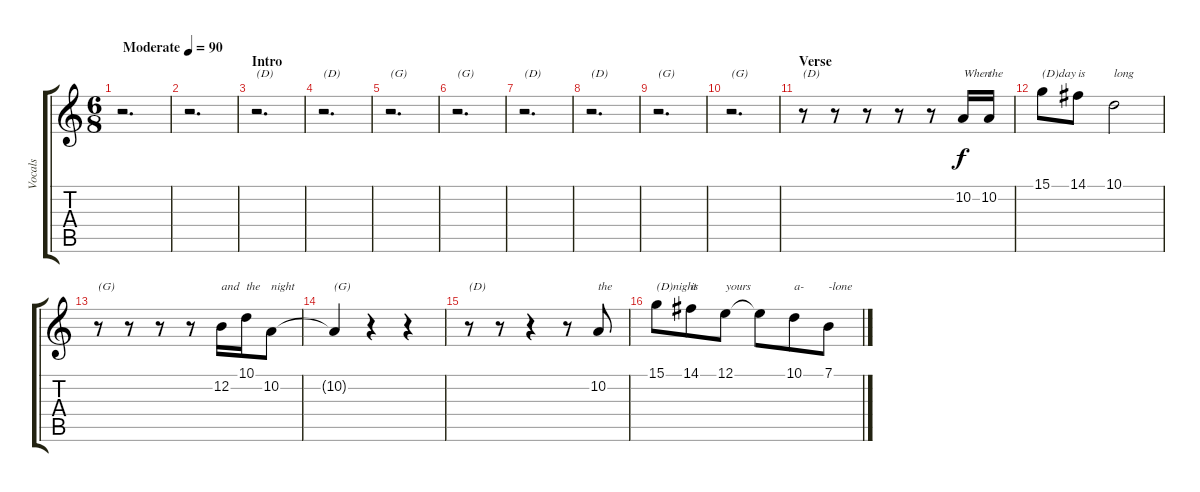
\track ("Vocals" "Vocals") {instrument steeldrums}
\staff {score tabs}
\tuning (E4 B3 G3 D3 A2 E2) {hide}
\ts (6 8)
\tempo (90 "Moderate")
\clef g2
\ks c
r.2{d dy f instrument steeldrums} |
r.2{d} |
\section ("" "Intro")
r.2{d txt "(D)"} |
r.2{d txt "(D)"} |
r.2{d txt "(G)"} |
r.2{d txt "(G)"} |
r.2{d txt "(D)"} |
r.2{d txt "(D)"} |
r.2{d txt "(G)"} |
r.2{d txt "(G)"} |
\section ("" "Verse")
r.8{txt "(D)"} r.8 r.8 r.8 r.8 10.2.16{txt "When"} 10.2.16{txt "the"} |
15.1.8{txt "(D)day"} 14.1.8{txt "is"} 10.1.2{txt "long"} |
r.8{txt "(G)"} r.8 r.8 r.8 12.2.16{txt "and"} 10.1.16{txt "the"} 10.2.8{txt "night"} |
10.2{t}.4{txt "(G)"} r.4 r.4 |
r.8{txt "(D)"} r.8 r.4 r.8 10.2.8{txt "the"} |
15.1.8{txt "(D)night"} 14.1.8{txt "is"} 12.1.8{txt "yours"} 12.1{t}.8 10.1.8{txt "a-"} 7.1.8{txt "-lone"}
